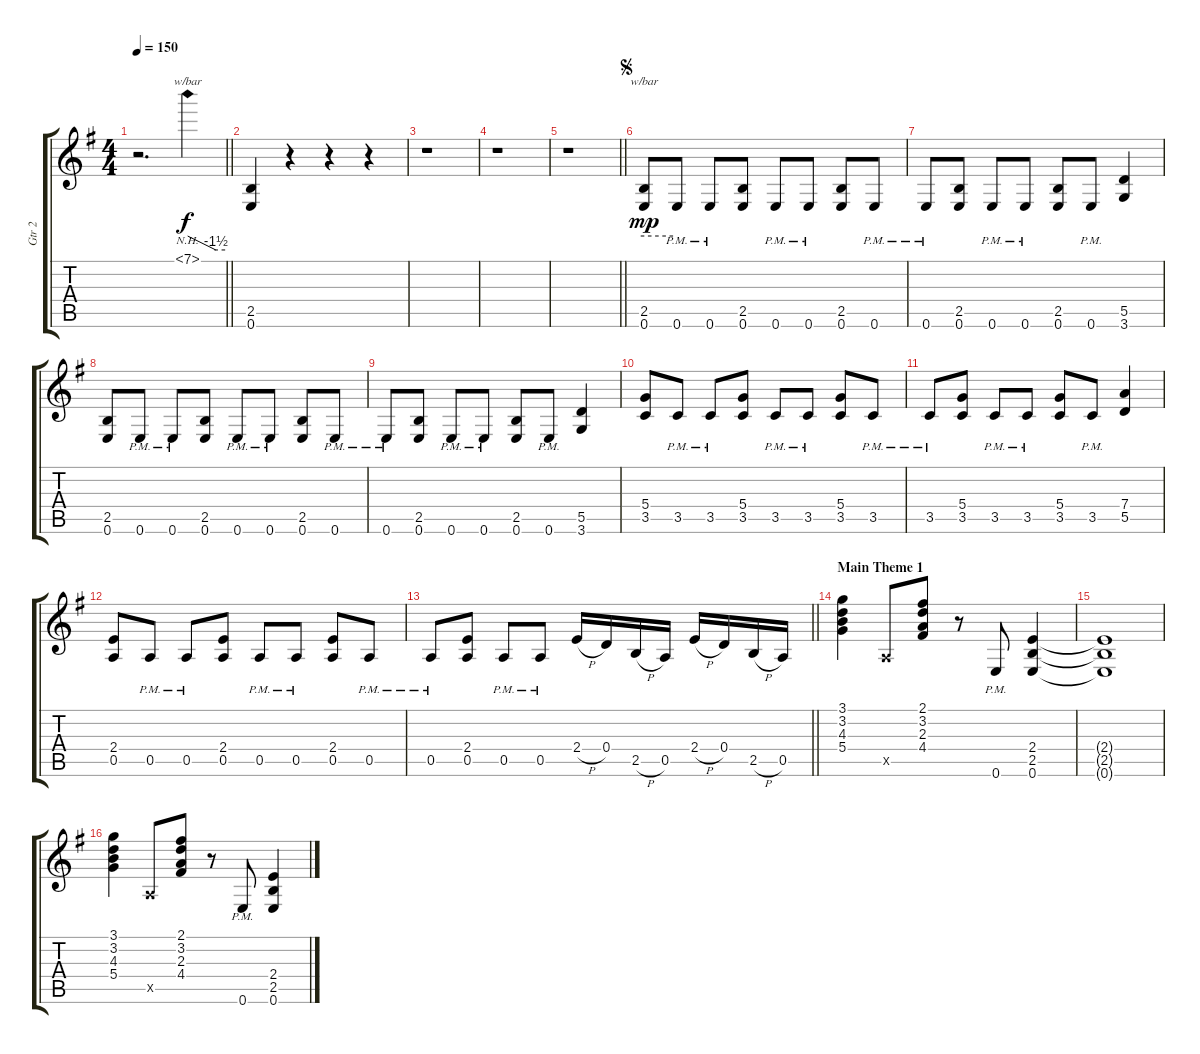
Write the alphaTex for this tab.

\track ("Gtr 2" "Gtr 2") {instrument distortionguitar}
\staff {score tabs}
\tuning (E4 B3 G3 D3 A2 E2) {hide}
\ts (4 4)
\tempo 150
\clef g2
\barLineRight lightlight
\ks g
r.2{d dy f instrument distortionguitar} 7.1{nh}.4{tbe (custom default 0 0 45 -6 60 -6)} |
(2.5 0.6).4 r.4 r.4 r.4 |
r.1 |
r.1 |
\barLineRight lightlight
r.1 |
\jump segno
(2.5 0.6).8{tbe (hold default 0 0 60 0) dy mp} 0.6{pm}.8 0.6{pm}.8 (2.5 0.6).8 0.6{pm}.8 0.6{pm}.8 (2.5 0.6).8 0.6{pm}.8 |
0.6{pm}.8 (2.5 0.6).8 0.6{pm}.8 0.6{pm}.8 (2.5 0.6).8 0.6{pm}.8 (5.5 3.6).4 |
(2.5 0.6).8 0.6{pm}.8 0.6{pm}.8 (2.5 0.6).8 0.6{pm}.8 0.6{pm}.8 (2.5 0.6).8 0.6{pm}.8 |
0.6{pm}.8 (2.5 0.6).8 0.6{pm}.8 0.6{pm}.8 (2.5 0.6).8 0.6{pm}.8 (5.5 3.6).4 |
(5.4 3.5).8 3.5{pm}.8 3.5{pm}.8 (5.4 3.5).8 3.5{pm}.8 3.5{pm}.8 (5.4 3.5).8 3.5{pm}.8 |
3.5{pm}.8 (5.4 3.5).8 3.5{pm}.8 3.5{pm}.8 (5.4 3.5).8 3.5{pm}.8 (7.4 5.5).4 |
(2.4 0.5).8 0.5{pm}.8 0.5{pm}.8 (2.4 0.5).8 0.5{pm}.8 0.5{pm}.8 (2.4 0.5).8 0.5{pm}.8 |
\barLineRight lightlight
0.5{pm}.8 (2.4 0.5).8 0.5{pm}.8 0.5{pm}.8 2.4{h}.16 0.4.16 2.5{h}.16 0.5.16 2.4{h}.16 0.4.16 2.5{h}.16 0.5.16 |
\section ("" "Main Theme 1")
(3.1 3.2 4.3 5.4).4 0.5{x}.8 (2.1 3.2 2.3 4.4).8 r.8 0.6{pm}.8 (2.4 2.5 0.6).4 |
(2.4{t} 2.5{t} 0.6{t}).1 |
(3.1 3.2 4.3 5.4).4 0.5{x}.8 (2.1 3.2 2.3 4.4).8 r.8 0.6{pm}.8 (2.4 2.5 0.6).4
